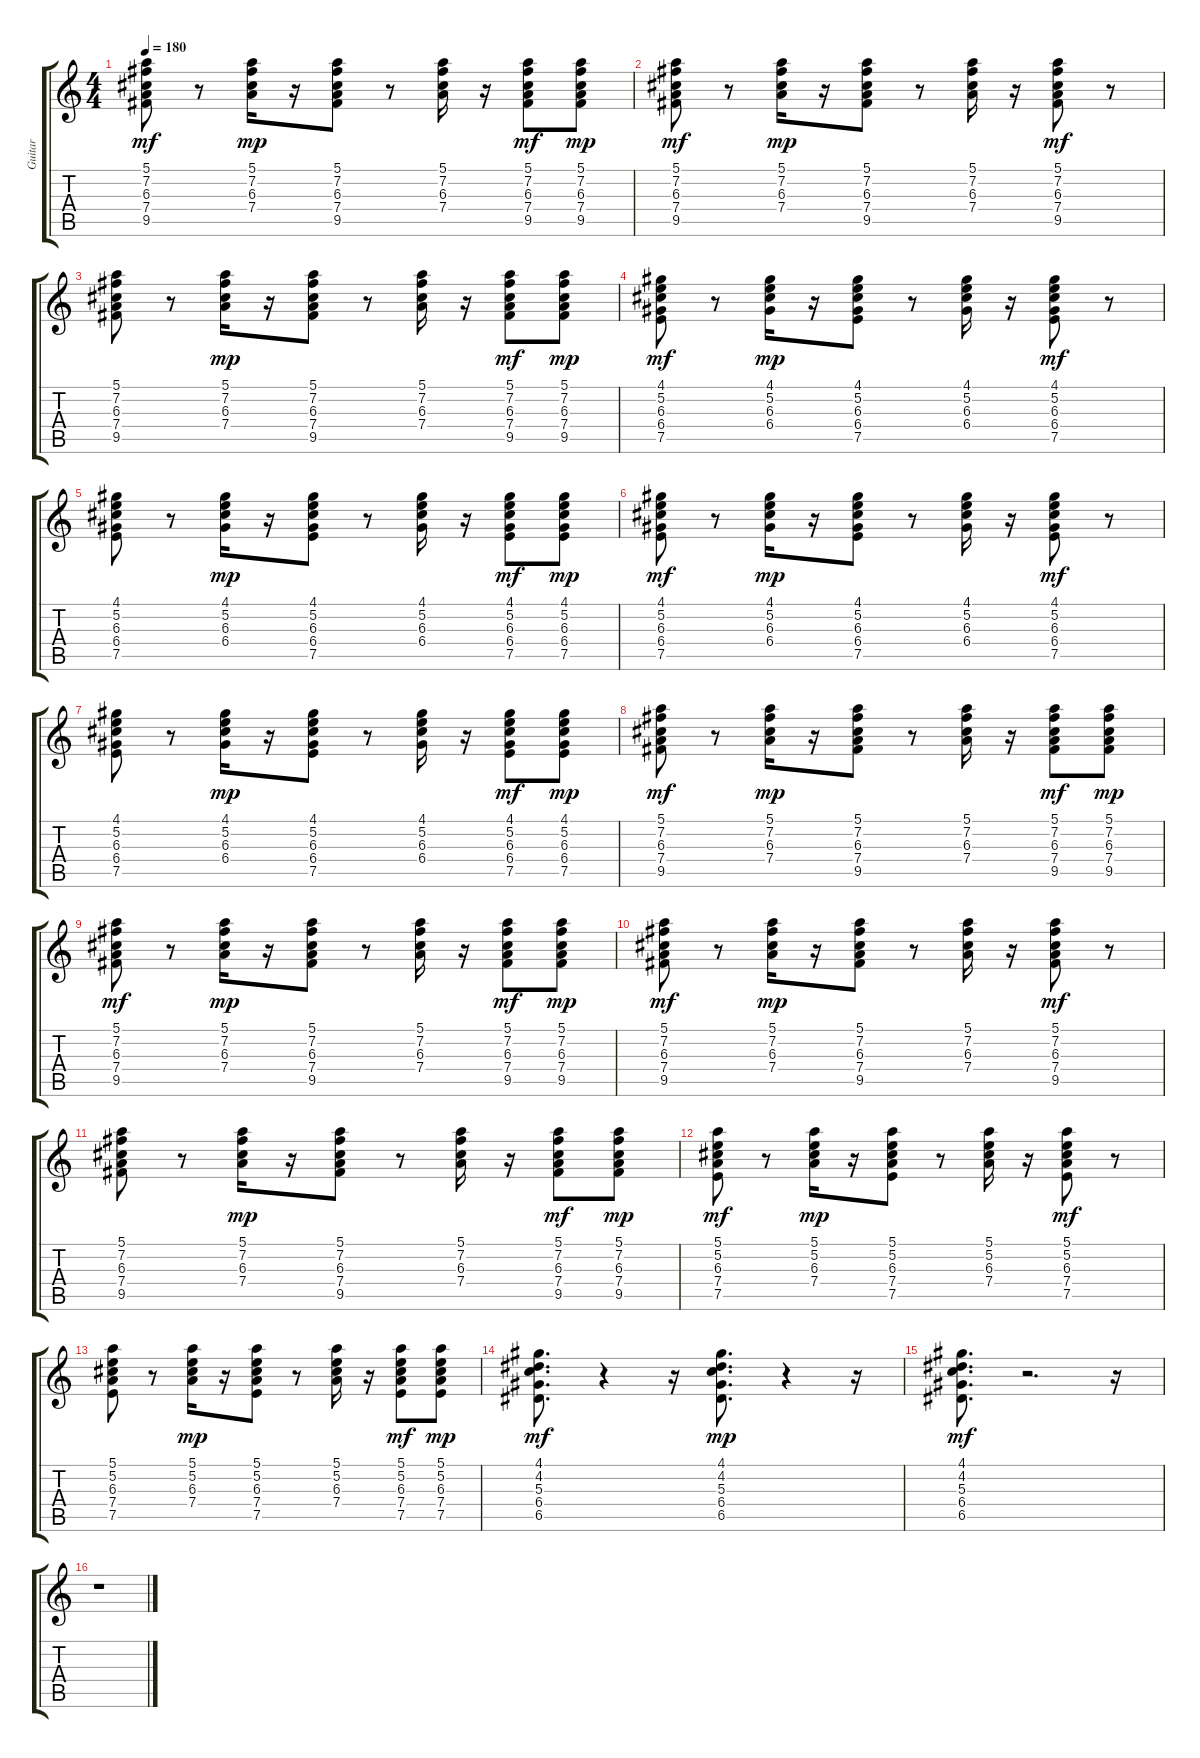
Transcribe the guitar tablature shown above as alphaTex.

\track ("Guitar" "Guitar") {instrument acousticguitarsteel}
\staff {score tabs}
\tuning (E4 B3 G3 D3 A2 E2) {hide}
\ts (4 4)
\tempo 180
\clef g2
\ks c
(5.1 7.2 6.3 7.4 9.5).8{dy mf} r.8 (5.1 7.2 6.3 7.4).16{dy mp} r.16 (5.1 7.2 6.3 7.4 9.5).8 r.8 (5.1 7.2 6.3 7.4).16 r.16 (5.1 7.2 6.3 7.4 9.5).8{dy mf} (5.1 7.2 6.3 7.4 9.5).8{dy mp} |
(5.1 7.2 6.3 7.4 9.5).8{dy mf} r.8 (5.1 7.2 6.3 7.4).16{dy mp} r.16 (5.1 7.2 6.3 7.4 9.5).8 r.8 (5.1 7.2 6.3 7.4).16 r.16 (5.1 7.2 6.3 7.4 9.5).8{dy mf} r.8 |
(5.1 7.2 6.3 7.4 9.5).8 r.8 (5.1 7.2 6.3 7.4).16{dy mp} r.16 (5.1 7.2 6.3 7.4 9.5).8 r.8 (5.1 7.2 6.3 7.4).16 r.16 (5.1 7.2 6.3 7.4 9.5).8{dy mf} (5.1 7.2 6.3 7.4 9.5).8{dy mp} |
(4.1 5.2 6.3 6.4 7.5).8{dy mf} r.8 (4.1 5.2 6.3 6.4).16{dy mp} r.16 (4.1 5.2 6.3 6.4 7.5).8 r.8 (4.1 5.2 6.3 6.4).16 r.16 (4.1 5.2 6.3 6.4 7.5).8{dy mf} r.8 |
(4.1 5.2 6.3 6.4 7.5).8 r.8 (4.1 5.2 6.3 6.4).16{dy mp} r.16 (4.1 5.2 6.3 6.4 7.5).8 r.8 (4.1 5.2 6.3 6.4).16 r.16 (4.1 5.2 6.3 6.4 7.5).8{dy mf} (4.1 5.2 6.3 6.4 7.5).8{dy mp} |
(4.1 5.2 6.3 6.4 7.5).8{dy mf} r.8 (4.1 5.2 6.3 6.4).16{dy mp} r.16 (4.1 5.2 6.3 6.4 7.5).8 r.8 (4.1 5.2 6.3 6.4).16 r.16 (4.1 5.2 6.3 6.4 7.5).8{dy mf} r.8 |
(4.1 5.2 6.3 6.4 7.5).8 r.8 (4.1 5.2 6.3 6.4).16{dy mp} r.16 (4.1 5.2 6.3 6.4 7.5).8 r.8 (4.1 5.2 6.3 6.4).16 r.16 (4.1 5.2 6.3 6.4 7.5).8{dy mf} (4.1 5.2 6.3 6.4 7.5).8{dy mp} |
(5.1 7.2 6.3 7.4 9.5).8{dy mf} r.8 (5.1 7.2 6.3 7.4).16{dy mp} r.16 (5.1 7.2 6.3 7.4 9.5).8 r.8 (5.1 7.2 6.3 7.4).16 r.16 (5.1 7.2 6.3 7.4 9.5).8{dy mf} (5.1 7.2 6.3 7.4 9.5).8{dy mp} |
(5.1 7.2 6.3 7.4 9.5).8{dy mf} r.8 (5.1 7.2 6.3 7.4).16{dy mp} r.16 (5.1 7.2 6.3 7.4 9.5).8 r.8 (5.1 7.2 6.3 7.4).16 r.16 (5.1 7.2 6.3 7.4 9.5).8{dy mf} (5.1 7.2 6.3 7.4 9.5).8{dy mp} |
(5.1 7.2 6.3 7.4 9.5).8{dy mf} r.8 (5.1 7.2 6.3 7.4).16{dy mp} r.16 (5.1 7.2 6.3 7.4 9.5).8 r.8 (5.1 7.2 6.3 7.4).16 r.16 (5.1 7.2 6.3 7.4 9.5).8{dy mf} r.8 |
(5.1 7.2 6.3 7.4 9.5).8 r.8 (5.1 7.2 6.3 7.4).16{dy mp} r.16 (5.1 7.2 6.3 7.4 9.5).8 r.8 (5.1 7.2 6.3 7.4).16 r.16 (5.1 7.2 6.3 7.4 9.5).8{dy mf} (5.1 7.2 6.3 7.4 9.5).8{dy mp} |
(5.1 5.2 6.3 7.4 7.5).8{dy mf} r.8 (5.1 5.2 6.3 7.4).16{dy mp} r.16 (5.1 5.2 6.3 7.4 7.5).8 r.8 (5.1 5.2 6.3 7.4).16 r.16 (5.1 5.2 6.3 7.4 7.5).8{dy mf} r.8 |
(5.1 5.2 6.3 7.4 7.5).8 r.8 (5.1 5.2 6.3 7.4).16{dy mp} r.16 (5.1 5.2 6.3 7.4 7.5).8 r.8 (5.1 5.2 6.3 7.4).16 r.16 (5.1 5.2 6.3 7.4 7.5).8{dy mf} (5.1 5.2 6.3 7.4 7.5).8{dy mp} |
(4.1 4.2 5.3 6.4 6.5).8{d dy mf} r.4 r.16 (4.1 4.2 5.3 6.4 6.5).8{d dy mp} r.4 r.16 |
(4.1 4.2 5.3 6.4 6.5).8{d dy mf} r.2{d} r.16 |
r.1
